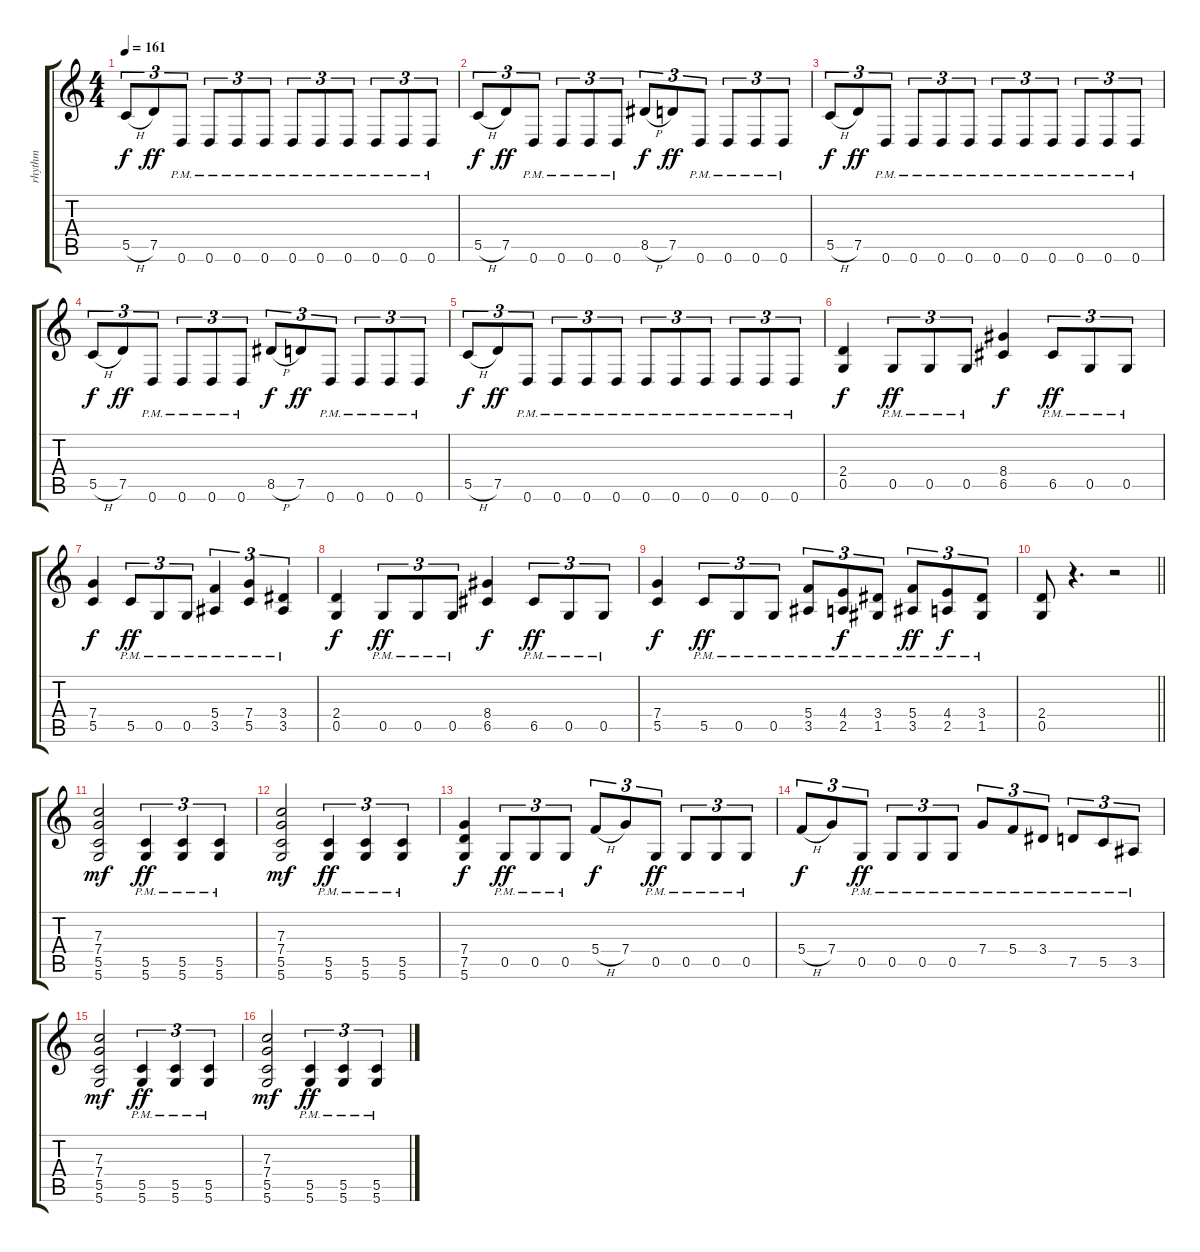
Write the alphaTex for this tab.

\track ("rhythm" "rhythm") {instrument distortionguitar}
\staff {score tabs}
\tuning (D4 A3 F3 C3 G2 D2) {hide}
\ts (4 4)
\tempo 161
\clef g2
\ks c
5.5{h}.8{tu (3 2) dy f} 7.5.8{tu (3 2) dy ff} 0.6{pm}.8{tu (3 2)} 0.6{pm}.8{tu (3 2)} 0.6{pm}.8{tu (3 2)} 0.6{pm}.8{tu (3 2)} 0.6{pm}.8{tu (3 2)} 0.6{pm}.8{tu (3 2)} 0.6{pm}.8{tu (3 2)} 0.6{pm}.8{tu (3 2)} 0.6{pm}.8{tu (3 2)} 0.6{pm}.8{tu (3 2)} |
5.5{h}.8{tu (3 2) dy f} 7.5.8{tu (3 2) dy ff} 0.6{pm}.8{tu (3 2)} 0.6{pm}.8{tu (3 2)} 0.6{pm}.8{tu (3 2)} 0.6{pm}.8{tu (3 2)} 8.5{h}.8{tu (3 2) dy f} 7.5.8{tu (3 2) dy ff} 0.6{pm}.8{tu (3 2)} 0.6{pm}.8{tu (3 2)} 0.6{pm}.8{tu (3 2)} 0.6{pm}.8{tu (3 2)} |
5.5{h}.8{tu (3 2) dy f} 7.5.8{tu (3 2) dy ff} 0.6{pm}.8{tu (3 2)} 0.6{pm}.8{tu (3 2)} 0.6{pm}.8{tu (3 2)} 0.6{pm}.8{tu (3 2)} 0.6{pm}.8{tu (3 2)} 0.6{pm}.8{tu (3 2)} 0.6{pm}.8{tu (3 2)} 0.6{pm}.8{tu (3 2)} 0.6{pm}.8{tu (3 2)} 0.6{pm}.8{tu (3 2)} |
5.5{h}.8{tu (3 2) dy f} 7.5.8{tu (3 2) dy ff} 0.6{pm}.8{tu (3 2)} 0.6{pm}.8{tu (3 2)} 0.6{pm}.8{tu (3 2)} 0.6{pm}.8{tu (3 2)} 8.5{h}.8{tu (3 2) dy f} 7.5.8{tu (3 2) dy ff} 0.6{pm}.8{tu (3 2)} 0.6{pm}.8{tu (3 2)} 0.6{pm}.8{tu (3 2)} 0.6{pm}.8{tu (3 2)} |
5.5{h}.8{tu (3 2) dy f} 7.5.8{tu (3 2) dy ff} 0.6{pm}.8{tu (3 2)} 0.6{pm}.8{tu (3 2)} 0.6{pm}.8{tu (3 2)} 0.6{pm}.8{tu (3 2)} 0.6{pm}.8{tu (3 2)} 0.6{pm}.8{tu (3 2)} 0.6{pm}.8{tu (3 2)} 0.6{pm}.8{tu (3 2)} 0.6{pm}.8{tu (3 2)} 0.6{pm}.8{tu (3 2)} |
(2.4 0.5).4{dy f} 0.5{pm}.8{tu (3 2) dy ff} 0.5{pm}.8{tu (3 2)} 0.5{pm}.8{tu (3 2)} (8.4 6.5).4{dy f} 6.5{pm}.8{tu (3 2) dy ff} 0.5{pm}.8{tu (3 2)} 0.5{pm}.8{tu (3 2)} |
(7.4 5.5).4{dy f} 5.5{pm}.8{tu (3 2) dy ff} 0.5{pm}.8{tu (3 2)} 0.5{pm}.8{tu (3 2)} (5.4{pm} 3.5{pm}).4{tu (3 2)} (7.4{pm} 5.5{pm}).4{tu (3 2)} (3.4{pm} 3.5{pm}).4{tu (3 2)} |
(2.4 0.5).4{dy f} 0.5{pm}.8{tu (3 2) dy ff} 0.5{pm}.8{tu (3 2)} 0.5{pm}.8{tu (3 2)} (8.4 6.5).4{dy f} 6.5{pm}.8{tu (3 2) dy ff} 0.5{pm}.8{tu (3 2)} 0.5{pm}.8{tu (3 2)} |
(7.4 5.5).4{dy f} 5.5{pm}.8{tu (3 2) dy ff} 0.5{pm}.8{tu (3 2)} 0.5{pm}.8{tu (3 2)} (5.4{pm} 3.5{pm}).8{tu (3 2)} (4.4{pm} 2.5{pm}).8{tu (3 2) dy f} (3.4{pm} 1.5{pm}).8{tu (3 2)} (5.4{pm} 3.5{pm}).8{tu (3 2) dy ff} (4.4{pm} 2.5{pm}).8{tu (3 2) dy f} (3.4{pm} 1.5{pm}).8{tu (3 2)} |
\barLineRight lightlight
(2.4 0.5).8 r.4{d} r.2 |
(7.3 7.4 5.5 5.6).2{dy mf} (5.5{pm} 5.6{pm}).4{tu (3 2) dy ff} (5.5{pm} 5.6{pm}).4{tu (3 2)} (5.5{pm} 5.6{pm}).4{tu (3 2)} |
(7.3 7.4 5.5 5.6).2{dy mf} (5.5{pm} 5.6{pm}).4{tu (3 2) dy ff} (5.5{pm} 5.6{pm}).4{tu (3 2)} (5.5{pm} 5.6{pm}).4{tu (3 2)} |
(7.4 7.5 5.6).4{dy f} 0.5{pm}.8{tu (3 2) dy ff} 0.5{pm}.8{tu (3 2)} 0.5{pm}.8{tu (3 2)} 5.4{h}.8{tu (3 2) dy f} 7.4.8{tu (3 2)} 0.5{pm}.8{tu (3 2) dy ff} 0.5{pm}.8{tu (3 2)} 0.5{pm}.8{tu (3 2)} 0.5{pm}.8{tu (3 2)} |
5.4{h}.8{tu (3 2) dy f} 7.4.8{tu (3 2)} 0.5{pm}.8{tu (3 2) dy ff} 0.5{pm}.8{tu (3 2)} 0.5{pm}.8{tu (3 2)} 0.5{pm}.8{tu (3 2)} 7.4{pm}.8{tu (3 2)} 5.4{pm}.8{tu (3 2)} 3.4{pm}.8{tu (3 2)} 7.5{pm}.8{tu (3 2)} 5.5{pm}.8{tu (3 2)} 3.5{pm}.8{tu (3 2)} |
(7.3 7.4 5.5 5.6).2{dy mf} (5.5{pm} 5.6{pm}).4{tu (3 2) dy ff} (5.5{pm} 5.6{pm}).4{tu (3 2)} (5.5{pm} 5.6{pm}).4{tu (3 2)} |
(7.3 7.4 5.5 5.6).2{dy mf} (5.5{pm} 5.6{pm}).4{tu (3 2) dy ff} (5.5{pm} 5.6{pm}).4{tu (3 2)} (5.5{pm} 5.6{pm}).4{tu (3 2)}
